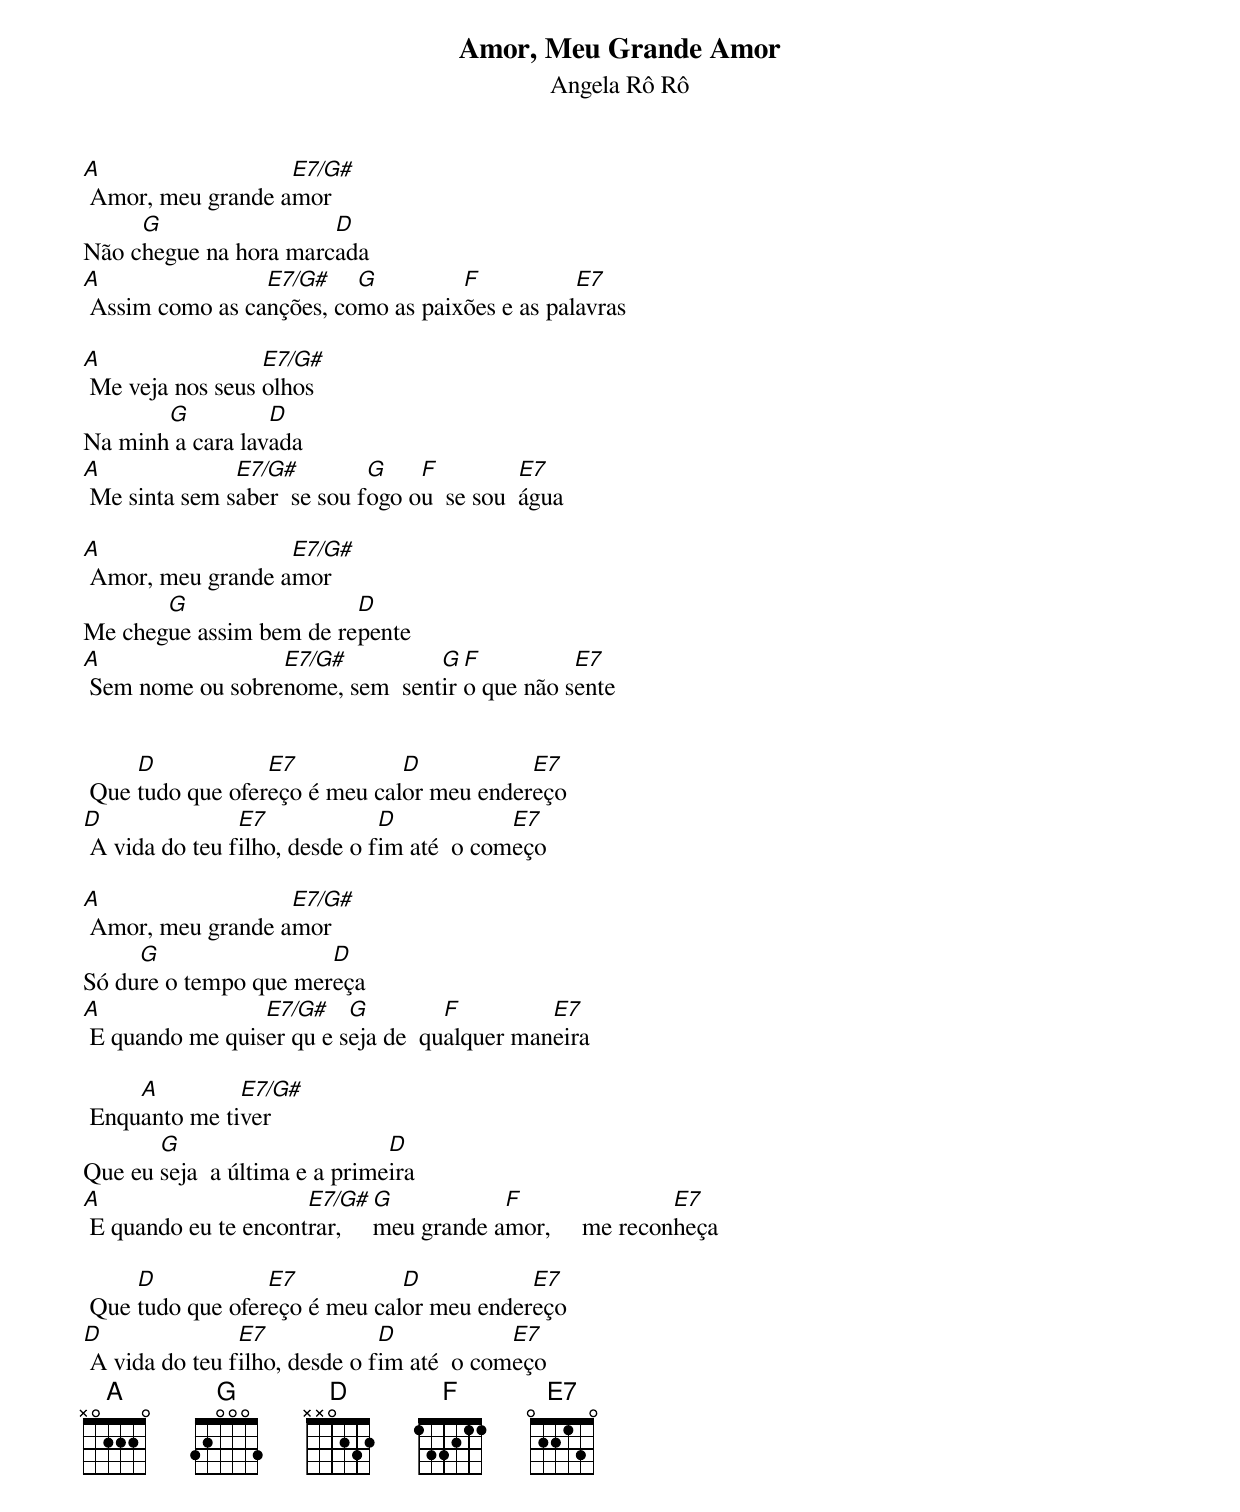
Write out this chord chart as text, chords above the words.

Amor, Meu Grande Amor
Angela Rô Rô

A                  E7/G#
 Amor, meu grande amor
     G                 D
Não chegue na hora marcada
A                E7/G#    G         F           E7
 Assim como as canções, como as paixões e as palavras

A                 E7/G#
 Me veja nos seus olhos
       G          D
Na minh a cara lavada
A              E7/G#         G    F          E7
 Me sinta sem saber  se sou fogo ou  se sou  água

A                  E7/G#
 Amor, meu grande amor
       G                 D
Me chegue assim bem de repente
A                 E7/G#          G  F          E7
 Sem nome ou sobrenome, sem  sentir o que não sente


     D            E7           D           E7
 Que tudo que ofereço é meu calor meu endereço
D               E7             D            E7
 A vida do teu filho, desde o fim até  o começo

A                  E7/G#
 Amor, meu grande amor
     G                 D
Só dure o tempo que mereça
A                E7/G#    G         F         E7
 E quando me quiser qu e seja de  qualquer maneira

     A         E7/G#
 Enquanto me tiver
       G                       D
Que eu seja  a última e a primeira
A                     E7/G#    G           F                E7
 E quando eu te encontrar,     meu grande amor,     me reconheça

     D            E7           D           E7
 Que tudo que ofereço é meu calor meu endereço
D               E7             D            E7
 A vida do teu filho, desde o fim até  o começo
